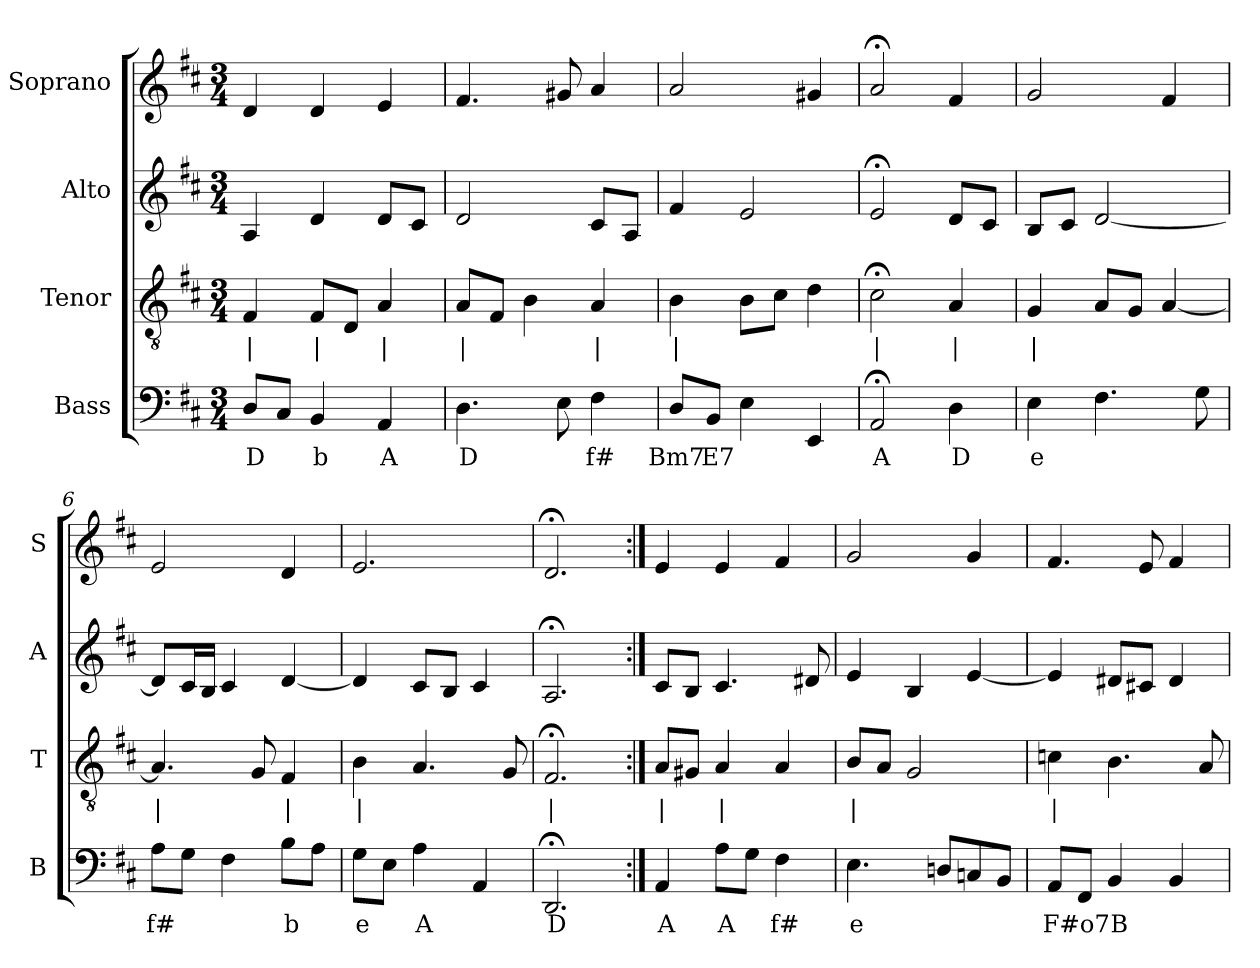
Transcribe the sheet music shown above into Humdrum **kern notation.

**kern	**text	**kern	**text	**kern	**kern
*part4	*part4	*part3	*part3	*part2	*part1
*staff4	*staff4	*staff3	*staff3	*staff2	*staff1
*I"Bass	*	*I"Tenor	*	*I"Alto	*I"Soprano
*I'B	*	*I'T	*	*I'A	*I'S
*clefF4	*	*clefGv2	*	*clefG2	*clefG2
*k[f#c#]	*	*k[f#c#]	*	*k[f#c#]	*k[f#c#]
*D:	*	*D:	*	*D:	*D:
*M3/4	*	*M3/4	*	*M3/4	*M3/4
*MM100	*	*MM100	*	*MM100	*MM100
=1	=1	=1	=1	=1	=1
8DL	D	4F#	|	4A	4d
8C#J	.	.	.	.	.
4BB	b	8F#L	|	4d	4d
.	.	8DJ	.	.	.
4AA	A	4A	|	8dL	4e
.	.	.	.	8c#J	.
=2	=2	=2	=2	=2	=2
4.D	D	8AL	|	2d	4.f#
.	.	8F#J	.	.	.
.	.	4B	.	.	.
8E	.	.	.	.	8g#X
4F#	f#	4A	|	8c#L	4a
.	.	.	.	8AJ	.
=3	=3	=3	=3	=3	=3
8DL	Bm7	4B	|	4f#	2a
8BBJ	E7	.	.	.	.
4E	.	8BL	.	2e	.
.	.	8c#J	.	.	.
4EE	.	4d	.	.	4g#X
=4	=4	=4	=4	=4	=4
2AA;<	A	2c#;<	|	2e;<	2a;<
4D	D	4A	|	8dL	4f#
.	.	.	.	8c#J	.
=5	=5	=5	=5	=5	=5
4E	e	4G	|	8BL	2g
.	.	.	.	8c#J	.
4.F#	.	8AL	.	[2d	.
.	.	8GJ	.	.	.
.	.	[4A	.	.	4f#
8G	.	.	.	.	.
=6	=6	=6	=6	=6	=6
8AL	f#	4.A]	|	8dL]	2e
8GJ	.	.	.	16c#L	.
.	.	.	.	16BJJ	.
4F#	.	.	.	4c#	.
.	.	8G	.	.	.
8BL	b	4F#	|	[4d	4d
8AJ	.	.	.	.	.
=7	=7	=7	=7	=7	=7
8GL	e	4B	|	4d]	2.e
8EJ	.	.	.	.	.
4A	A	4.A	.	8c#L	.
.	.	.	.	8BJ	.
4AA	.	.	.	4c#	.
.	.	8G	.	.	.
=8	=8	=8	=8	=8	=8
2.DD;<	D	2.F#;<	|	2.A;<	2.d;<
=9:|!	=9:|!	=9:|!	=9:|!	=9:|!	=9:|!
4AA	A	8AL	|	8c#L	4e
.	.	8G#XJ	.	8BJ	.
8AL	A	4A	|	4.c#	4e
8GJ	.	.	.	.	.
4F#	f#	4A	.	.	4f#
.	.	.	.	8d#X	.
=10	=10	=10	=10	=10	=10
4.E	e	8BL	|	4e	2g
.	.	8AJ	.	.	.
.	.	2G	.	4B	.
8DnL	.	.	.	.	.
8Cn	.	.	.	[4e	4g
8BBJ	.	.	.	.	.
=11	=11	=11	=11	=11	=11
8AAL	F#o7	4cn	|	4e]	4.f#
8FF#J	.	.	.	.	.
4BB	B	4.B	.	8d#XL	.
.	.	.	.	8c#XJ	8e
4BB	.	.	.	4d#	4f#
.	.	8A	.	.	.
=	=	=	=	=	=
*-	*-	*-	*-	*-	*-
